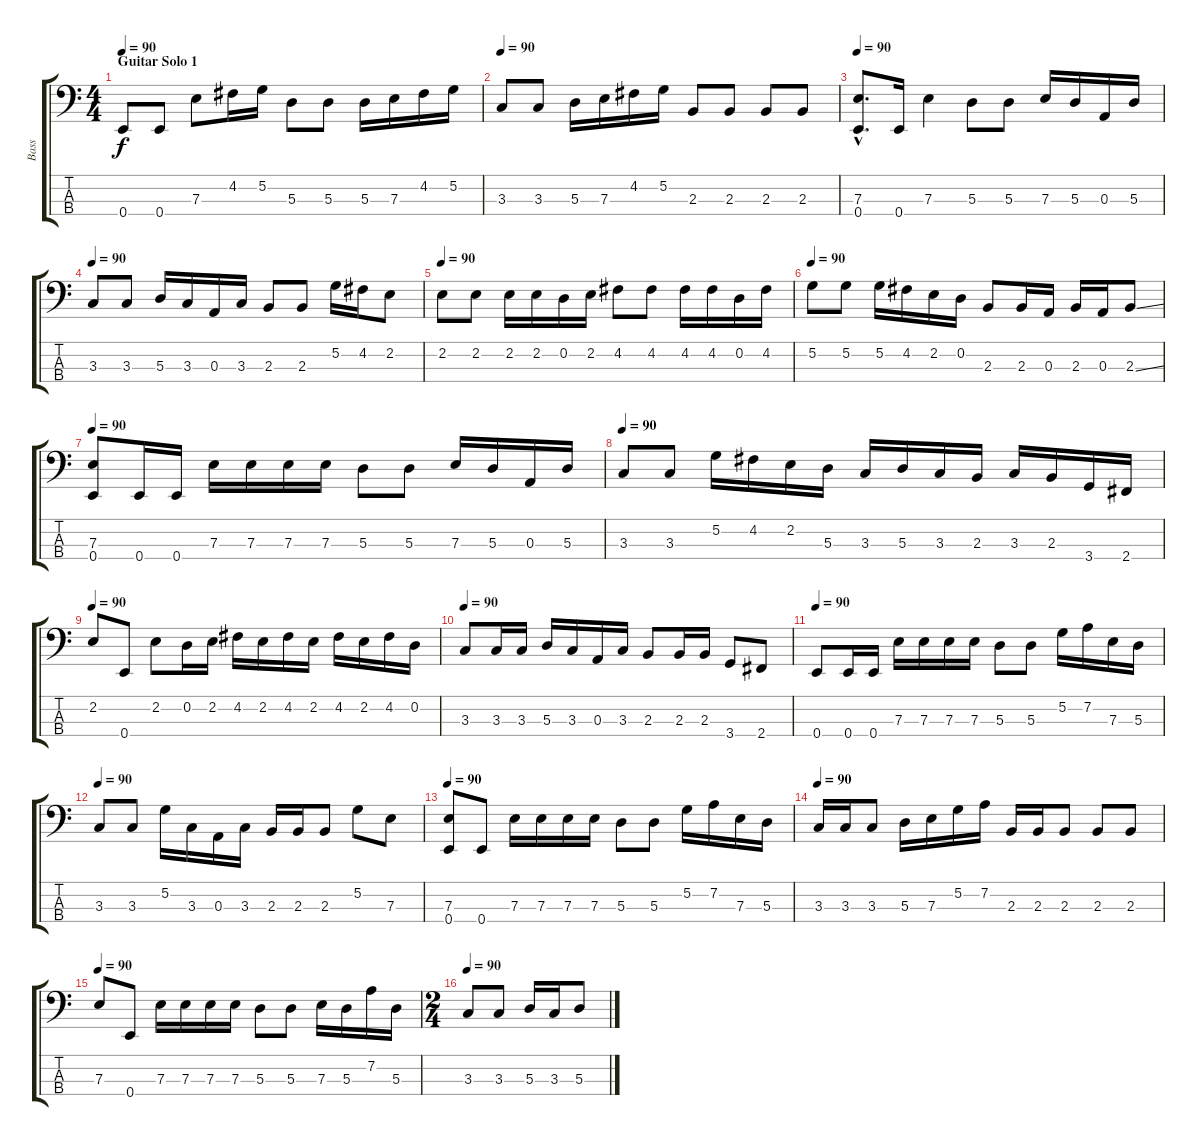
\track ("Bass" "Bass") {instrument electricbassfinger}
\staff {score tabs}
\tuning (G2 D2 A1 E1) {hide}
\ts (4 4)
\section ("" "Guitar Solo 1")
\tempo 90
\clef f4
\ks c
0.4.8{dy f} 0.4.8 7.3.8 4.2.16 5.2.16 5.3.8 5.3.8 5.3.16 7.3.16 4.2.16 5.2.16 |
\tempo 90
3.3.8 3.3.8 5.3.16 7.3.16 4.2.16 5.2.16 2.3.8 2.3.8 2.3.8 2.3.8 |
\tempo 90
(7.3{hac} 0.4{hac}).8{d} 0.4.16 7.3.4 5.3.8 5.3.8 7.3.16 5.3.16 0.3.16 5.3.16 |
\tempo 90
3.3.8 3.3.8 5.3.16 3.3.16 0.3.16 3.3.16 2.3.8 2.3.8 5.2.16 4.2.16 2.2.8 |
\tempo 90
2.2.8 2.2.8 2.2.16 2.2.16 0.2.16 2.2.16 4.2.8 4.2.8 4.2.16 4.2.16 0.2.16 4.2.16 |
\tempo 90
5.2.8 5.2.8 5.2.16 4.2.16 2.2.16 0.2.16 2.3.8 2.3.16 0.3.16 2.3.16 0.3.16 2.3{ss}.8 |
\tempo 90
(7.3 0.4).8 0.4.16 0.4.16 7.3.16 7.3.16 7.3.16 7.3.16 5.3.8 5.3.8 7.3.16 5.3.16 0.3.16 5.3.16 |
\tempo 90
3.3.8 3.3.8 5.2.16 4.2.16 2.2.16 5.3.16 3.3.16 5.3.16 3.3.16 2.3.16 3.3.16 2.3.16 3.4.16 2.4.16 |
\tempo 90
2.2.8 0.4.8 2.2.8 0.2.16 2.2.16 4.2.16 2.2.16 4.2.16 2.2.16 4.2.16 2.2.16 4.2.16 0.2.16 |
\tempo 90
3.3.8 3.3.16 3.3.16 5.3.16 3.3.16 0.3.16 3.3.16 2.3.8 2.3.16 2.3.16 3.4.8 2.4.8 |
\tempo 90
0.4.8 0.4.16 0.4.16 7.3.16 7.3.16 7.3.16 7.3.16 5.3.8 5.3.8 5.2.16 7.2.16 7.3.16 5.3.16 |
\tempo 90
3.3.8 3.3.8 5.2.16 3.3.16 0.3.16 3.3.16 2.3.16 2.3.16 2.3.8 5.2.8 7.3.8 |
\tempo 90
(7.3 0.4).8 0.4.8 7.3.16 7.3.16 7.3.16 7.3.16 5.3.8 5.3.8 5.2.16 7.2.16 7.3.16 5.3.16 |
\tempo 90
3.3.16 3.3.16 3.3.8 5.3.16 7.3.16 5.2.16 7.2.16 2.3.16 2.3.16 2.3.8 2.3.8 2.3.8 |
\tempo 90
7.3.8 0.4.8 7.3.16 7.3.16 7.3.16 7.3.16 5.3.8 5.3.8 7.3.16 5.3.16 7.2.16 5.3.16 |
\ts (2 4)
\tempo 90
3.3.8 3.3.8 5.3.16 3.3.16 5.3.8
